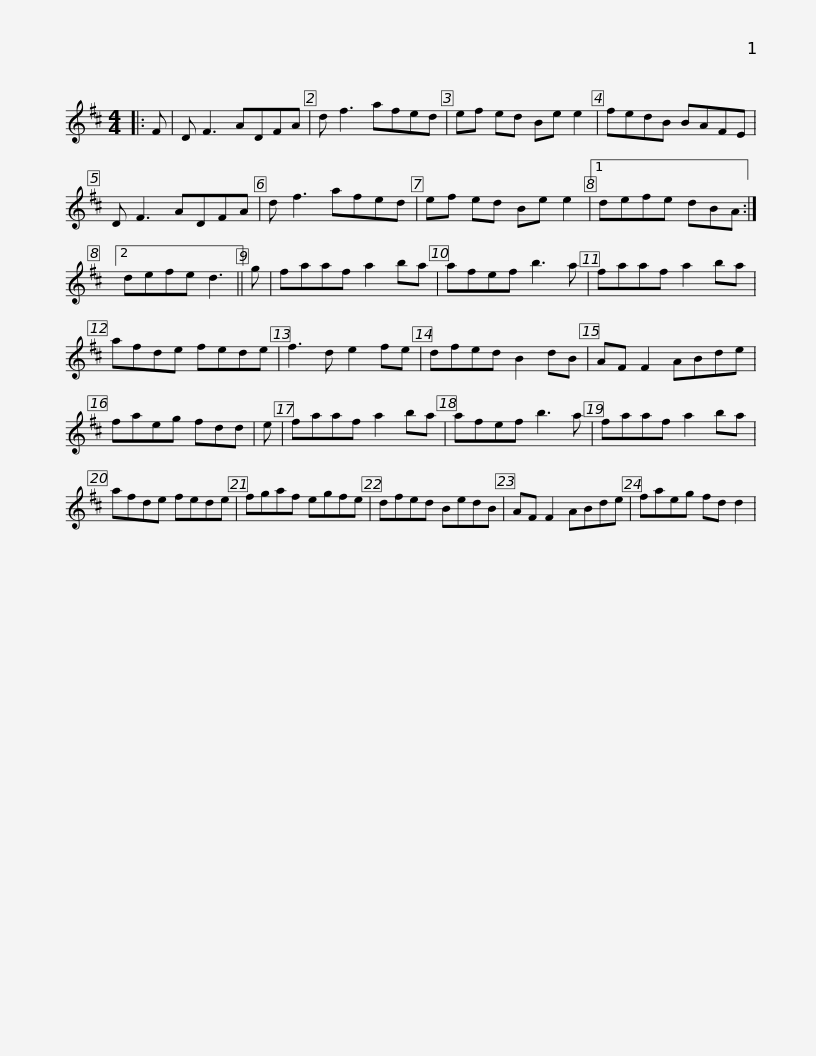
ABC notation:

X:1
L:1/8
M:4/4
I:linebreak $
K:D
V:1 treble
V:1
|: F | D F3 ADFA | d f3 afed | ef ed Be e2 | fedB BAFE | %5
 D F3 ADFA |$ d f3 afed | ef ed Be e2 |1 defe dBA :|2 defe d3 || %10
 g | faaf a2 ba | afef b3 a |$ faaf a2 ba | afde fede | %15
 f3 d e2 fe | dfed B2 dB | AF F2 ABde | faeg fdd | e |$ %20
 faaf a2 ba | afef b3 a | faaf a2 ba | afde fede | fgaf egfe |$ %25
 dfed BedB | AF F2 ABde | faeg fd d2 | %28
